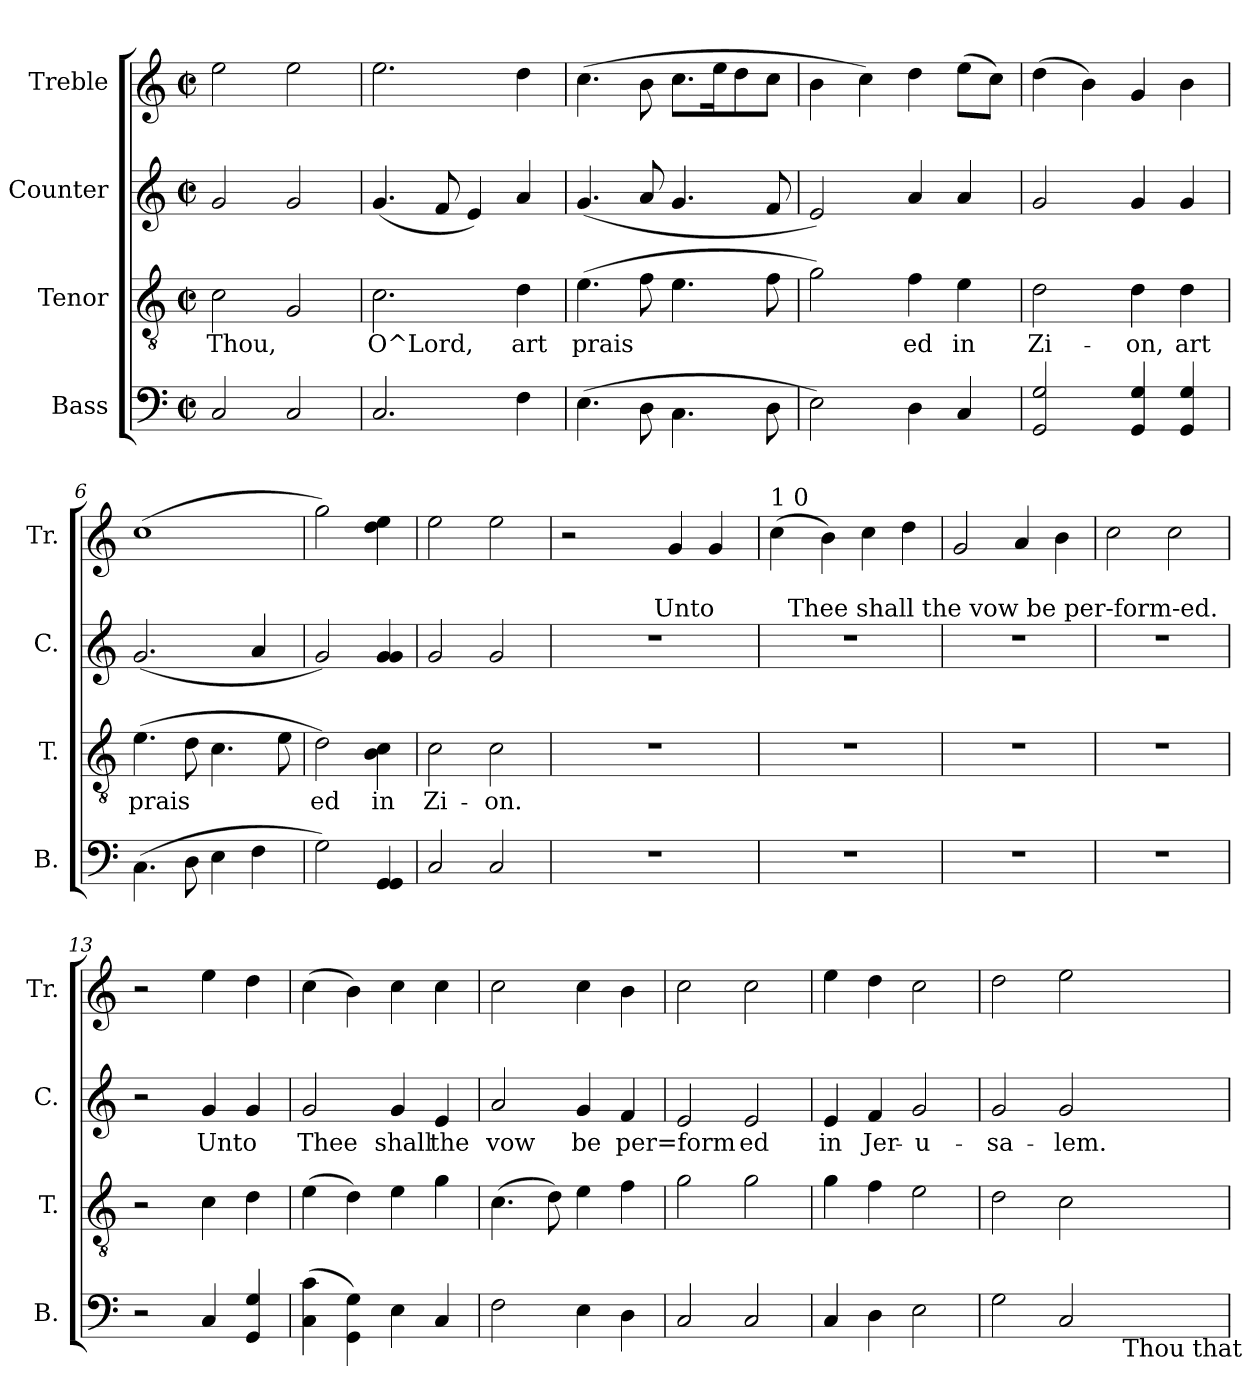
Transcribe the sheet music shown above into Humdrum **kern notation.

**kern	**text	**kern	**text	**kern	**text	**kern	**text
*part4	*part4	*part3	*part3	*part2	*part2	*part1	*part1
*staff4	*staff4	*staff3	*staff3	*staff2	*staff2	*staff1	*staff1
*I"Bass	*	*I"Tenor	*	*I"Counter	*	*I"Treble	*
*I'B.	*	*I'T.	*	*I'C.	*	*I'Tr.	*
!!LO:PB:g=z
*stria5	*	*stria5	*	*stria5	*	*stria5	*
*clefF4	*	*clefGv2	*	*clefG2	*	*clefG2	*
*k[]	*	*k[]	*	*k[]	*	*k[]	*
*C:	*	*C:	*	*C:	*	*C:	*
*M2/2	*	*M2/2	*	*M2/2	*	*M2/2	*
*met(c|)	*	*met(c|)	*	*met(c|)	*	*met(c|)	*
=1	=1	=1	=1	=1	=1	=1	=1
!	!LO:LY:b:cj	!	!LO:LY:b:cj	!	!LO:LY:b	!	!LO:LY:b:cj
2C/	.	2c\	Thou,	2g/	.	2ee\	.
!	!LO:LY:b:cj	!	!LO:LY:b:cj	!	!LO:LY:b	!	!LO:LY:b:cj
2C/	.	2G/	.	2g/	.	2ee\	.
=2	=2	=2	=2	=2	=2	=2	=2
!	!LO:LY:b:cj	!	!LO:LY:b:cj	!	!LO:LY:b	!	!LO:LY:b:cj
2.C/	.	2.c\	O^Lord,	(<4.g/	.	2.ee\	.
!	!	!	!	!	!LO:LY:b	!	!
.	.	.	.	8f/	.	.	.
!	!	!	!	!	!LO:LY:b	!	!
.	.	.	.	4e/)	.	.	.
!	!LO:LY:b:cj	!	!LO:LY:b:cj	!	!LO:LY:b	!	!LO:LY:b:cj
4F\	.	4d\	art	4a/	.	4dd\	.
=3	=3	=3	=3	=3	=3	=3	=3
!	!LO:LY:b:cj	!	!LO:LY:b:cj	!	!LO:LY:b	!	!LO:LY:b:cj
(>4.E\	.	(>4.e\	prais	(<4.g/	.	(>4.cc\	.
!	!LO:LY:b:cj	!	!LO:LY:b:cj	!	!LO:LY:b	!	!LO:LY:b:cj
8D\	.	8f\	.	8a/	.	8b\	.
!	!LO:LY:b:cj	!	!LO:LY:b:cj	!	!LO:LY:b	!	!LO:LY:b:cj
4.C\	.	4.e\	-	4.g/	.	8.cc\L	.
!	!	!	!	!	!	!	!LO:LY:b:cj
.	.	.	.	.	.	16ee\	.
!	!	!	!	!	!	!	!LO:LY:b:cj
.	.	.	.	.	.	8dd\	.
!	!LO:LY:b:cj	!	!LO:LY:b:cj	!	!LO:LY:b	!	!LO:LY:b:cj
8D\	.	8f\	--	8f/	.	8cc\J	.
=4	=4	=4	=4	=4	=4	=4	=4
!	!LO:LY:b:cj	!	!LO:LY:b:cj	!	!LO:LY:b	!	!LO:LY:b:cj
2E\)	.	2g\)	--	2e/)	.	4b\	.
!	!	!	!	!	!	!	!LO:LY:b:cj
.	.	.	.	.	.	4cc\)	.
!	!LO:LY:b:cj	!	!LO:LY:b:cj	!	!LO:LY:b	!	!LO:LY:b:cj
4D\	.	4f\	-ed	4a/	.	4dd\	.
!	!LO:LY:b:cj	!	!LO:LY:b:cj	!	!LO:LY:b	!	!LO:LY:b:cj
4C/	.	4e\	in	4a/	.	(>8ee\L	.
!	!	!	!	!	!	!	!LO:LY:b:cj
.	.	.	.	.	.	8cc\J)	.
=5	=5	=5	=5	=5	=5	=5	=5
!	!LO:LY:b:cj	!	!LO:LY:b:cj	!	!LO:LY:b	!	!LO:LY:b:cj
2G/ 2GG/	.	2d\	Zi-	2g/	.	(>4dd>\	.
!	!	!	!	!	!	!	!LO:LY:b:cj
.	.	.	.	.	.	4b\)	.
!	!LO:LY:b:cj	!	!LO:LY:b:cj	!	!LO:LY:b	!	!LO:LY:b:cj
4G/ 4GG/	.	4d\	-on,	4g/	.	4g/	.
!	!LO:LY:b:cj	!	!LO:LY:b:cj	!	!LO:LY:b	!	!LO:LY:b:cj
4G/ 4GG/	.	4d\	art	4g/	.	4b\	.
=6	=6	=6	=6	=6	=6	=6	=6
!	!LO:LY:b:cj	!	!LO:LY:b:cj	!	!LO:LY:b	!	!LO:LY:b:cj
(>4.C\	.	(>4.e\	prais	(<2.g/	.	(>1cc	.
!	!LO:LY:b:cj	!	!LO:LY:b:cj	!	!	!	!
8D\	.	8d\	.	.	.	.	.
!	!LO:LY:b:cj	!	!LO:LY:b:cj	!	!	!	!
4E\	.	4.c\	-	.	.	.	.
!	!LO:LY:b:cj	!	!	!	!LO:LY:b	!	!
4F\	.	.	.	4a/	.	.	.
!	!	!	!LO:LY:b:cj	!	!	!	!
.	.	8e\	--	.	.	.	.
=7	=7	=7	=7	=7	=7	=7	=7
!	!LO:LY:b:cj	!	!LO:LY:b:cj	!	!LO:LY:b	!	!LO:LY:b:cj
2G\)	.	2d\)	-ed	2g/)	.	2gg\)	.
!	!LO:LY:b:cj	!	!LO:LY:b:cj	!	!LO:LY:b	!	!LO:LY:b:cj
4GG/ 4GG/	.	4c\ 4B\	in	4g/ 4g/	.	4ee\ 4dd\	.
=8	=8	=8	=8	=8	=8	=8	=8
!	!LO:LY:b:cj	!	!LO:LY:b:cj	!	!LO:LY:b	!	!LO:LY:b:cj
2C/	.	2c\	Zi-	2g/	.	2ee\	.
!	!LO:LY:b:cj	!	!LO:LY:b:cj	!	!LO:LY:b	!	!LO:LY:b:cj
2C/	.	2c\	-on.	2g/	.	2ee\	.
=9	=9	=9	=9	=9	=9	=9	=9
*	*	*	*	*^	*	*	*
1r	.	1r	.	1r	4ryy	.	2r	.
.	.	.	.	.	8ryy	.	.	.
.	.	.	.	.	16ryy	.	.	.
.	.	.	.	.	64ryy	.	.	.
!	!	!	!	!	!LO:TX:a:t=Unto	!	!	!
.	.	.	.	.	2ryy	.	.	.
!	!	!	!	!	!	!	!	!LO:LY:b:cj
.	.	.	.	.	.	.	4g/	.
!	!	!	!	!	!	!	!	!LO:LY:b:cj
.	.	.	.	.	.	.	4g/	.
.	.	.	.	.	32.ryy	.	.	.
!!LO:LB:g=z
=10	=10	=10	=10	=10	=10	=10	=10	=10
!	!	!	!	!	!	!	!LO:TX:a:t=1 0	!
!	!	!	!	!	!	!	!	!LO:LY:b:cj
1r	.	1r	.	1r	16ryy	.	(>4cc\	.
!	!	!	!	!	!LO:TX:a:t=Thee shall the vow be per-form-ed.	!	!	!
.	.	.	.	.	2...ryy	.	.	.
!	!	!	!	!	!	!	!	!LO:LY:b:cj
.	.	.	.	.	.	.	4b\)	.
!	!	!	!	!	!	!	!	!LO:LY:b:cj
.	.	.	.	.	.	.	4cc\	.
!	!	!	!	!	!	!	!	!LO:LY:b:cj
.	.	.	.	.	.	.	4dd\	.
=11	=11	=11	=11	=11	=11	=11	=11	=11
!	!	!	!	!	!	!	!	!LO:LY:b:cj
*	*	*	*	*v	*v	*	*	*
1r	.	1r	.	1r	.	2g/	.
!	!	!	!	!	!	!	!LO:LY:b:cj
.	.	.	.	.	.	4a/	.
!	!	!	!	!	!	!	!LO:LY:b:cj
.	.	.	.	.	.	4b\	.
=12	=12	=12	=12	=12	=12	=12	=12
!	!	!	!	!	!	!	!LO:LY:b:cj
1r	.	1r	.	1r	.	2cc\	.
!	!	!	!	!	!	!	!LO:LY:b:cj
.	.	.	.	.	.	2cc\	.
=13	=13	=13	=13	=13	=13	=13	=13
2r	.	2r	.	2r	.	2r	.
!	!LO:LY:b:cj	!	!LO:LY:b:cj	!	!LO:LY:b	!	!LO:LY:b:cj
4C/	.	4c\	.	4g/	Unto	4ee\	.
!	!LO:LY:b:cj	!	!LO:LY:b:cj	!	!LO:LY:b	!	!LO:LY:b:cj
4G/ 4GG/	.	4d\	.	4g/	.	4dd\	.
=14	=14	=14	=14	=14	=14	=14	=14
!	!LO:LY:b:cj	!	!LO:LY:b:cj	!	!LO:LY:b	!	!LO:LY:b:cj
(>4c\ 4C\	.	(>4e\	.	2g/	Thee	(>4cc\	.
!	!LO:LY:b:cj	!	!LO:LY:b:cj	!	!	!	!LO:LY:b:cj
4G\ 4GG\)	.	4d\)	.	.	.	4b\)	.
!	!LO:LY:b:cj	!	!LO:LY:b:cj	!	!LO:LY:b	!	!LO:LY:b:cj
4E\	.	4e\	.	4g/	shall	4cc\	.
!	!LO:LY:b:cj	!	!LO:LY:b:cj	!	!LO:LY:b	!	!LO:LY:b:cj
4C/	.	4g\	.	4e/	the	4cc>\	.
=15	=15	=15	=15	=15	=15	=15	=15
!	!LO:LY:b:cj	!	!LO:LY:b:cj	!	!LO:LY:b	!	!LO:LY:b:cj
2F\	.	(>4.c\	.	2a/	vow	2cc>\	.
!	!	!	!LO:LY:b:cj	!	!	!	!
.	.	8d\)	.	.	.	.	.
!	!LO:LY:b:cj	!	!LO:LY:b:cj	!	!LO:LY:b	!	!LO:LY:b:cj
4E\	.	4e\	.	4g/	be	4cc\	.
!	!LO:LY:b:cj	!	!LO:LY:b:cj	!	!LO:LY:b	!	!LO:LY:b:cj
4D\	.	4f\	.	4f/	per=form-	4b\	.
=16	=16	=16	=16	=16	=16	=16	=16
!	!LO:LY:b:cj	!	!LO:LY:b:cj	!	!LO:LY:b	!	!LO:LY:b:cj
2C/	.	2g\	.	2e/	--	2cc\	.
!	!LO:LY:b:cj	!	!LO:LY:b:cj	!	!LO:LY:b	!	!LO:LY:b:cj
2C/	.	2g\	.	2e/	-ed	2cc\	.
=17	=17	=17	=17	=17	=17	=17	=17
!	!LO:LY:b:cj	!	!LO:LY:b:cj	!	!LO:LY:b	!	!LO:LY:b:cj
4C/	.	4g\	.	4e/	in	4ee\	.
!	!LO:LY:b:cj	!	!LO:LY:b:cj	!	!LO:LY:b	!	!LO:LY:b:cj
4D\	.	4f\	.	4f/	Jer-	4dd\	.
!	!LO:LY:b:cj	!	!LO:LY:b:cj	!	!LO:LY:b	!	!LO:LY:b:cj
2E\	.	2e\	.	2g/	-u-	2cc\	.
=18	=18	=18	=18	=18	=18	=18	=18
!	!LO:LY:b:cj	!	!LO:LY:b:cj	!	!LO:LY:b	!	!LO:LY:b:cj
*^	*	*	*	*	*	*	*
2G\	2ryy	.	2d\	.	2g/	-sa-	2dd\	.
!	!	!LO:LY:b:cj	!	!LO:LY:b:cj	!	!LO:LY:b	!	!LO:LY:b:cj
2C/	4ryy	.	2c\	.	2g/	-lem.	2ee\	.
.	16ryy	.	.	.	.	.	.	.
!	!LO:TX:b:t=Thou that	!	!	!	!	!	!	!
.	8.ryy	.	.	.	.	.	.	.
*v	*v	*	*	*	*	*	*	*
=	=	=	=	=	=	=	=
*-	*-	*-	*-	*-	*-	*-	*-
